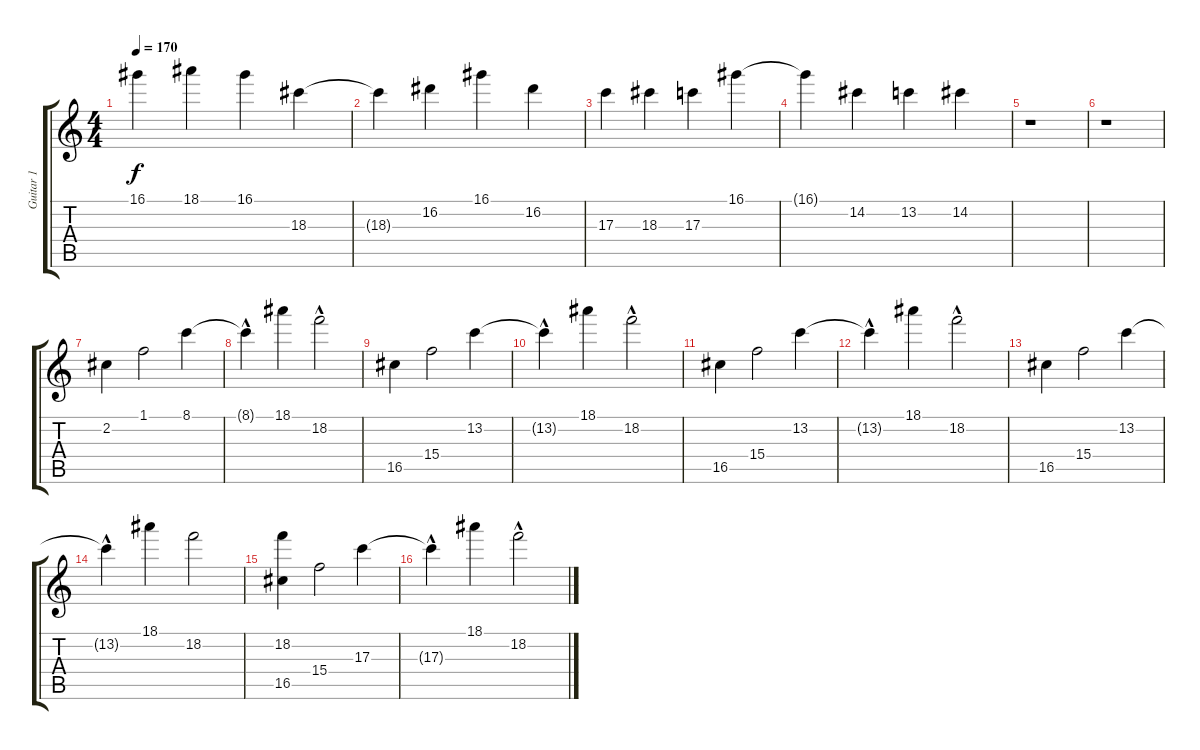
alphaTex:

\track ("Guitar 1" "Guitar 1") {instrument acousticguitarsteel}
\staff {score tabs}
\tuning (E4 B3 G3 D3 A2 E2) {hide}
\ts (4 4)
\tempo 170
\clef g2
\ks c
16.1.4{dy f} 18.1.4 16.1.4 18.3.4 |
18.3{t}.4 16.2.4 16.1.4 16.2.4 |
17.3.4 18.3.4 17.3.4 16.1.4 |
16.1{t}.4 14.2.4 13.2.4 14.2.4 |
r.1 |
r.1 |
2.2.4 1.1.2 8.1.4 |
8.1{hac t}.4 18.1.4 18.2{hac}.2 |
16.5.4 15.4.2 13.2.4 |
13.2{hac t}.4 18.1.4 18.2{hac}.2 |
16.5.4 15.4.2 13.2.4 |
13.2{hac t}.4 18.1.4 18.2{hac}.2 |
16.5.4 15.4.2 13.2.4 |
13.2{hac t}.4 18.1.4 18.2.2 |
(18.2 16.5).4 15.4.2 17.3.4 |
17.3{hac t}.4 18.1.4 18.2{hac}.2
